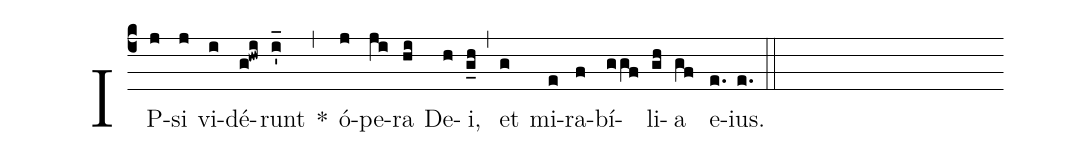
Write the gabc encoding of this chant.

%%
(c4)
IP(j)si(j) vi(i)dé(g!hwi)runt(i'_) *(,)
ó(j)pe(ji)ra(hi) De(h)i,(g_h) (,)
et(g) mi(e)ra(f)bí(ggf)li(gh)a(gf) e(e.)ius.(e.) (::)
